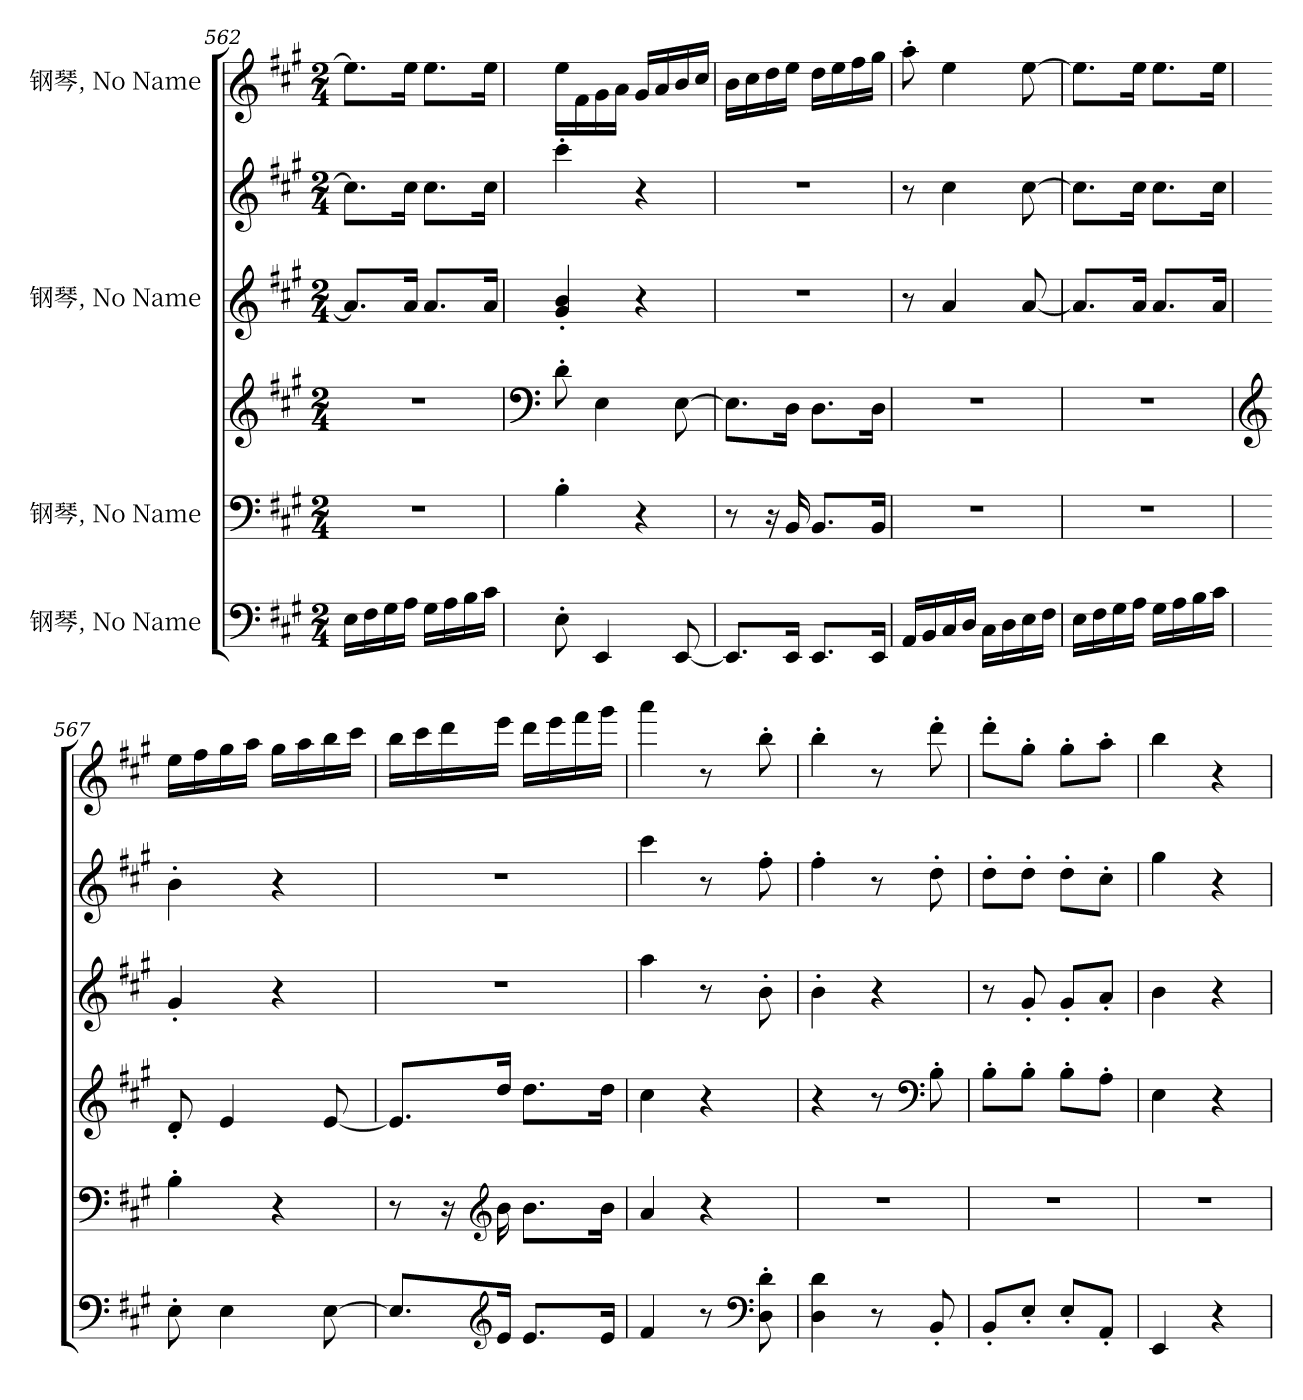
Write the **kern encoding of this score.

**kern	**kern	**kern	**kern	**kern	**kern
*part4	*part3	*part3	*part2	*part2	*part1
*staff6	*staff5	*staff4	*staff3	*staff2	*staff1
*I"钢琴, No Name	*I"钢琴, No Name	*	*I"钢琴, No Name	*	*I"钢琴, No Name
*clefF4	*clefF4	*clefG2	*clefG2	*clefG2	*clefG2
*k[f#c#g#]	*k[f#c#g#]	*k[f#c#g#]	*k[f#c#g#]	*k[f#c#g#]	*k[f#c#g#]
*M2/4	*M2/4	*M2/4	*M2/4	*M2/4	*M2/4
=562	=562	=562	=562	=562	=562
16E\LL	2r	2r	8.a/L]	8.cc#\L]	8.ee\L]
16F#\	.	.	.	.	.
16G#\	.	.	.	.	.
16A\JJ	.	.	16a/Jk	16cc#\Jk	16ee\Jk
16G#\LL	.	.	8.a/L	8.cc#\L	8.ee\L
16A\	.	.	.	.	.
16B\	.	.	.	.	.
16c#\JJ	.	.	16a/Jk	16cc#\Jk	16ee\Jk
=563	=563	=563	=563	=563	=563
*	*	*clefF4	*	*	*
*	*	*	*	*	*MM125
8E'\	4B'\	8d'\	4g#/' 4b/'	4ccc#'\	16ee\LL
.	.	.	.	.	16f#\
4EE/	.	4E\	.	.	16g#\
.	.	.	.	.	16a\JJ
.	4r	.	4r	4r	16g#/LL
.	.	.	.	.	16a/
[8EE/	.	[8E\	.	.	16b/
.	.	.	.	.	16cc#/JJ
=564	=564	=564	=564	=564	=564
8.EE/L]	8r	8.E\L]	2r	2r	16b\LL
.	.	.	.	.	16cc#\
.	16r	.	.	.	16dd\
16EE/Jk	16BB/	16D\Jk	.	.	16ee\JJ
8.EE/L	8.BB/L	8.D\L	.	.	16dd\LL
.	.	.	.	.	16ee\
.	.	.	.	.	16ff#\
16EE/Jk	16BB/Jk	16D\Jk	.	.	16gg#\JJ
!!LO:PB:g=z
=565	=565	=565	=565	=565	=565
16AA/LL	2r	2r	8r	8r	8aa'\
16BB/	.	.	.	.	.
16C#/	.	.	4a/	4cc#\	4ee\
16D/JJ	.	.	.	.	.
16C#\LL	.	.	.	.	.
16D\	.	.	.	.	.
16E\	.	.	[8a/	[8cc#\	[8ee\
16F#\JJ	.	.	.	.	.
=566	=566	=566	=566	=566	=566
16E\LL	2r	2r	8.a/L]	8.cc#\L]	8.ee\L]
16F#\	.	.	.	.	.
16G#\	.	.	.	.	.
16A\JJ	.	.	16a/Jk	16cc#\Jk	16ee\Jk
16G#\LL	.	.	8.a/L	8.cc#\L	8.ee\L
16A\	.	.	.	.	.
16B\	.	.	.	.	.
16c#\JJ	.	.	16a/Jk	16cc#\Jk	16ee\Jk
=567	=567	=567	=567	=567	=567
*	*	*clefG2	*	*	*
*	*	*	*	*	*MM129
8E'\	4B'\	8d'/	4g#'/	4b'\	16ee\LL
.	.	.	.	.	16ff#\
4E\	.	4e/	.	.	16gg#\
.	.	.	.	.	16aa\JJ
.	4r	.	4r	4r	16gg#\LL
.	.	.	.	.	16aa\
[8E\	.	[8e/	.	.	16bb\
.	.	.	.	.	16ccc#\JJ
=568	=568	=568	=568	=568	=568
8.E/L]	8r	8.e/L]	2r	2r	16bb\LL
.	.	.	.	.	16ccc#\
.	16r	.	.	.	16ddd\
*clefG2	*clefG2	*	*	*	*
16e/Jk	16b\	16dd/Jk	.	.	16eee\JJ
8.e/L	8.b\L	8.dd\L	.	.	16ddd\LL
.	.	.	.	.	16eee\
.	.	.	.	.	16fff#\
16e/Jk	16b\Jk	16dd\Jk	.	.	16ggg#\JJ
!!LO:LB:g=z
=569	=569	=569	=569	=569	=569
4f#/	4a/	4cc#\	4aa\	4ccc#\	4aaa\
8r	4r	4r	8r	8r	8r
*clefF4	*	*	*	*	*
8D\' 8d\'	.	.	8b'\	8ff#'\	8bb'\
=570	=570	=570	=570	=570	=570
4D\ 4d\	2r	4r	4b'\	4ff#'\	4bb'\
8r	.	8r	4r	8r	8r
*	*	*clefF4	*	*	*
*	*	*	*	*	*MM123
8BB'/	.	8B'\	.	8dd'\	8ddd'\
=571	=571	=571	=571	=571	=571
8BB'/L	2r	8B'\L	8r	8dd'\L	8ddd'\L
8E'/J	.	8B'\J	8g#'/	8dd'\J	8gg#'\J
8E'/L	.	8B'\L	8g#'/L	8dd'\L	8gg#'\L
8AA'/J	.	8A'\J	8a'/J	8cc#'\J	8aa'\J
=572	=572	=572	=572	=572	=572
*	*	*	*	*	*MM120
4EE/	2r	4E\	4b\	4gg#\	4bb\
4r	.	4r	4r	4r	4r
=	=	=	=	=	=
*-	*-	*-	*-	*-	*-
